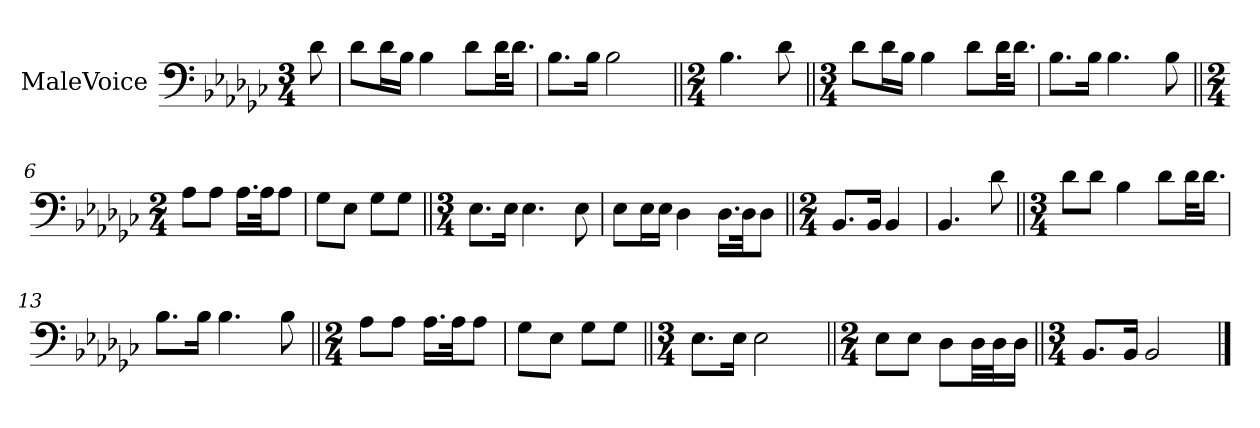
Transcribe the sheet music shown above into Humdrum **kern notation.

**kern
*part1
*staff1
*I"MaleVoice
*clefF4
*k[b-e-a-d-g-c-]
*M3/4
*MM84
=
8d-
=1
8d-\L
16d-\L
16B-\JJ
4B-
8d-\L
32d-\KL
16.d-\JJ
=2
8.B-\L
16B-\Jk
2B-
=3||
*M2/4
4.B-
8d-
=4||
*M3/4
8d-\L
16d-\L
16B-\JJ
4B-
8d-\L
32d-\KL
16.d-\JJ
=5
8.B-\L
16B-\Jk
4.B-
8B-
=6||
*M2/4
8A-\L
8A-\J
16.A-\LL
32A-\Jk
8A-\J
=7
8G-\L
8E-\J
8G-\L
8G-\J
=8||
*M3/4
8.E-\L
16E-\Jk
4.E-
8E-
=9
8E-\L
16E-\L
16E-\JJ
4D-
16.D-\LL
32D-\Jk
8D-\J
=10||
*M2/4
8.BB-/L
16BB-/Jk
4BB-
=11
4.BB-
8d-
=12||
*M3/4
8d-\L
8d-\J
4B-
8d-\L
32d-\KL
16.d-\JJ
=13
8.B-\L
16B-\Jk
4.B-
8B-
=14||
*M2/4
8A-\L
8A-\J
16.A-\LL
32A-\Jk
8A-\J
=15
8G-\L
8E-\J
8G-\L
8G-\J
=16||
*M3/4
8.E-\L
16E-\Jk
2E-
=17||
*M2/4
8E-\L
8E-\J
8D-\L
32D-\LL
32D-\J
16D-\JJ
=18||
*M3/4
8.BB-/L
16BB-/Jk
2BB-
==
*-
